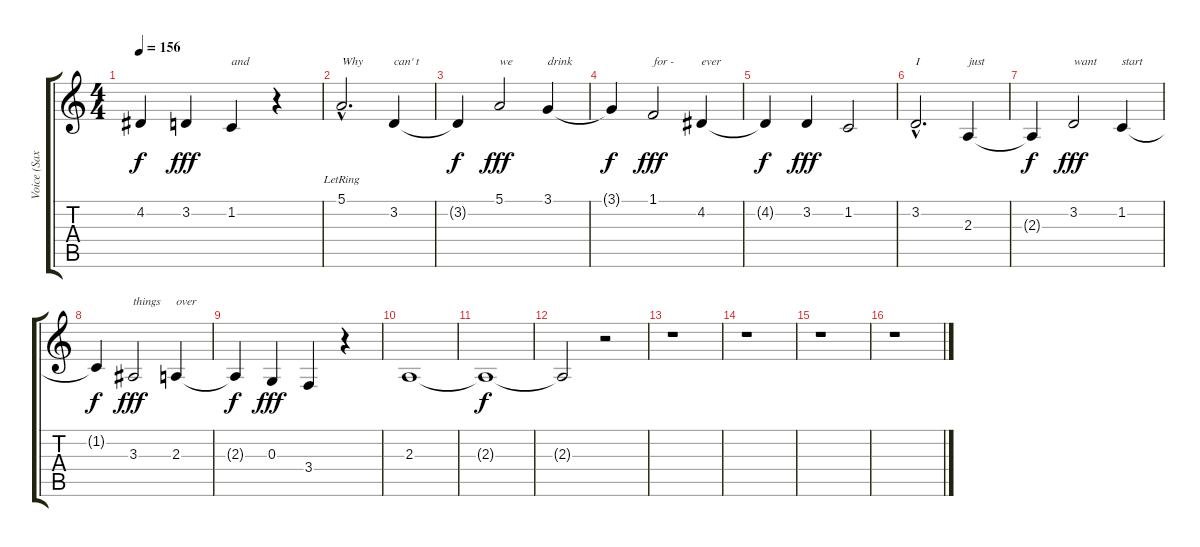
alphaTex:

\track ("Voice (Sax 1)       " "Voice (Sax") {instrument altosax}
\staff {score tabs}
\tuning (E4 B3 G3 D3 A2 E2) {hide}
\ts (4 4)
\tempo 156
\clef g2
\ks c
4.2{t}.4{dy f} 3.2.4{dy fff} 1.2.4{txt "and"} r.4 |
5.1{hac lr}.2{d txt "Why "} 3.2.4{txt "can' t "} |
3.2{t}.4{dy f} 5.1.2{txt "we" dy fff} 3.1.4{txt "drink"} |
3.1{t}.4{dy f} 1.1.2{txt "for -" dy fff} 4.2.4{txt "ever"} |
4.2{t}.4{dy f} 3.2.4{dy fff} 1.2.2 |
3.2{hac}.2{d txt "I "} 2.3.4{txt "just"} |
2.3{t}.4{dy f} 3.2.2{txt "want" dy fff} 1.2.4{txt "start"} |
1.2{t}.4{dy f} 3.3.2{txt "things" dy fff} 2.3.4{txt "over"} |
2.3{t}.4{dy f} 0.3.4{dy fff} 3.4.4 r.4 |
2.3.1 |
2.3{t}.1{dy f} |
2.3{t}.2 r.2 |
r.1 |
r.1 |
r.1 |
r.1
